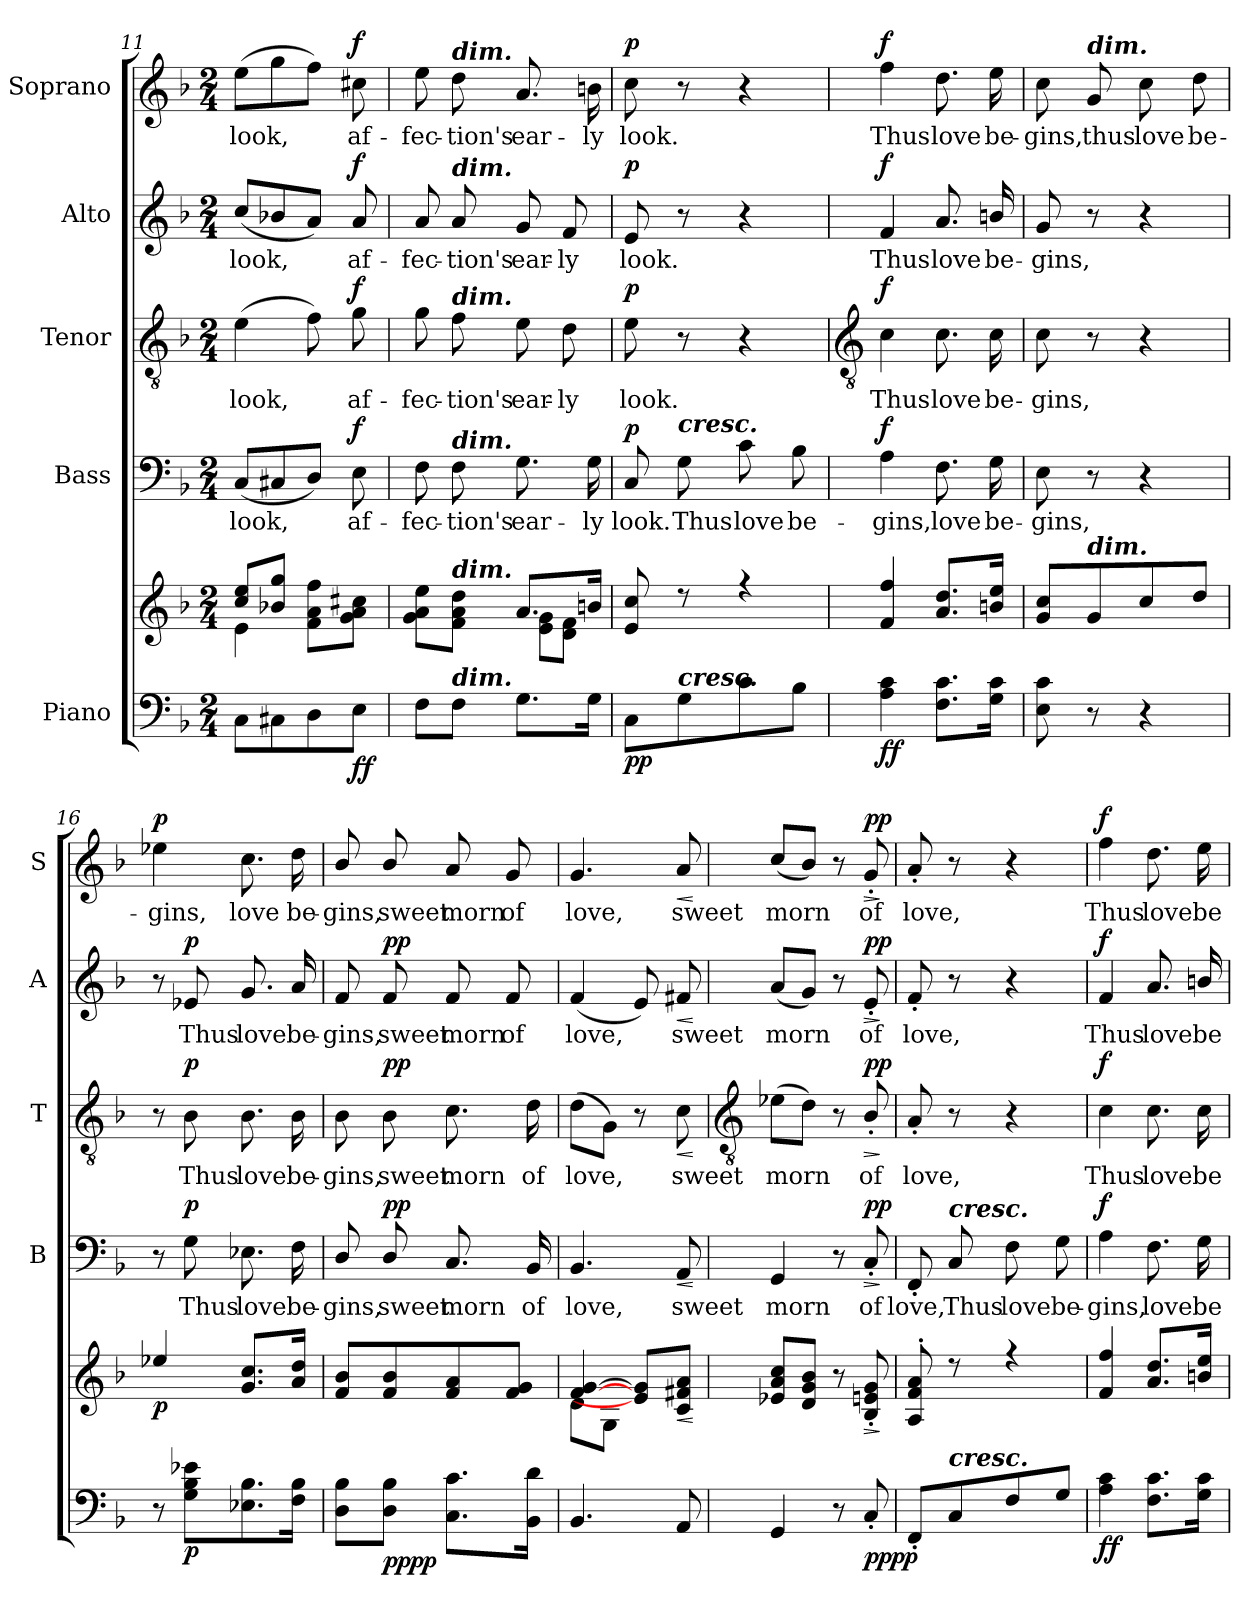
**kern	**kern	**dynam	**kern	**text	**dynam	**kern	**text	**dynam	**kern	**text	**dynam	**kern	**text	**dynam
*part5	*part5	*part5	*part4	*part4	*part4	*part3	*part3	*part3	*part2	*part2	*part2	*part1	*part1	*part1
*staff6	*staff5	*staff5/6	*staff4	*staff4	*staff4	*staff3	*staff3	*staff3	*staff2	*staff2	*staff2	*staff1	*staff1	*staff1
*I"Piano	*	*	*I"Bass	*	*	*I"Tenor	*	*	*I"Alto	*	*	*I"Soprano	*	*
*	*	*	*I'B	*	*	*I'T	*	*	*I'A	*	*	*I'S	*	*
*clefF4	*clefG2	*	*clefF4	*	*	*clefGv2	*	*	*clefG2	*	*	*clefG2	*	*
*k[b-]	*k[b-]	*	*k[b-]	*	*	*k[b-]	*	*	*k[b-]	*	*	*k[b-]	*	*
*F:	*F:	*	*F:	*	*	*F:	*	*	*F:	*	*	*F:	*	*
*M2/4	*M2/4	*	*M2/4	*	*	*M2/4	*	*	*M2/4	*	*	*M2/4	*	*
=11	=11	=11	=11	=11	=11	=11	=11	=11	=11	=11	=11	=11	=11	=11
*	*^	*	*	*	*	*	*	*	*	*	*	*	*	*
!	!	!	!	!	!LO:LY:b	!	!	!LO:LY:b	!	!	!LO:LY:b	!	!	!LO:LY:b	!
8CL	8cc/ 8ee/L	4e\	.	(<8CL	look,	.	(>4e	look,	.	(>8ccL	look,	.	(>8eeL	look,	.
8C#X	8b-X/ 8gg/J	.	.	8C#X	.	.	.	.	.	8b-X/	.	.	8gg	.	.
8D	8f 8a 8ffL	4ryy	.	8DJ)	.	.	8f)	.	.	8aJ)	.	.	8ffJ)	.	.
!	!	!	!LO:DY:b=2	!	!LO:LY:b	!	!	!LO:LY:b	!	!	!LO:LY:b	!	!	!LO:LY:b	!
!	!	!	!LO:DY:n=1:b	!	!	!LO:DY:b	!	!	!LO:DY:b	!	!	!LO:DY:b	!	!	!LO:DY:b
8EJ	8g 8a 8cc#XJ	.	f f	8E	af-	f	8g	af-	f	8a	af-	f	8cc#X	af-	f
=12	=12	=12	=12	=12	=12	=12	=12	=12	=12	=12	=12	=12	=12	=12	=12
!	!	!	!	!	!LO:LY:b	!	!	!LO:LY:b	!	!	!LO:LY:b	!	!	!LO:LY:b	!
8FL	8g 8a 8eeL	4ryy	.	8F	-fec-	.	8g	-fec-	.	8a	-fec-	.	8ee	-fec-	.
!	!	!	!	!	!	!	!	!	!	!	!	!	!LO:TX:a:Bi:t=dim.	!	!
!	!	!	!	!	!	!	!	!	!	!LO:TX:a:Bi:t=dim.	!	!	!	!	!
!	!	!	!	!	!	!	!LO:TX:a:Bi:t=dim.	!	!	!	!	!	!	!	!
!	!	!	!	!LO:TX:a:Bi:t=dim.	!	!	!	!	!	!	!	!	!	!	!
!	!LO:TX:a:Bi:t=dim.	!	!	!	!	!	!	!	!	!	!	!	!	!	!
!LO:TX:a:Bi:t=dim.	!	!	!	!	!	!	!	!	!	!	!	!	!	!	!
!	!	!	!	!	!LO:LY:b	!	!	!LO:LY:b	!	!	!LO:LY:b	!	!	!LO:LY:b	!
8FJ	8f 8a 8ddJ	.	.	8F	-tion's	.	8f	-tion's	.	8a	-tion's	.	8dd	-tion's	.
!	!	!	!	!	!LO:LY:b	!	!	!LO:LY:b	!	!	!LO:LY:b	!	!	!LO:LY:b	!
8.GL	8.aL	8e\ 8g\L	.	8.G	ear-	.	8e	ear-	.	8g	ear-	.	8.a	ear-	.
!	!	!	!	!	!	!	!	!LO:LY:b	!	!	!LO:LY:b	!	!	!	!
.	.	8d\ 8f\J	.	.	.	.	8d	-ly	.	8f	-ly	.	.	.	.
!	!	!	!	!	!LO:LY:b	!	!	!	!	!	!	!	!	!LO:LY:b	!
16GJ	16bnJ	.	.	16G	-ly	.	.	.	.	.	.	.	16bn	-ly	.
=13	=13	=13	=13	=13	=13	=13	=13	=13	=13	=13	=13	=13	=13	=13	=13
!	!	!LO:N:vis=1	!LO:DY:b=2	!	!LO:LY:b	!	!	!LO:LY:b	!	!	!LO:LY:b	!	!	!LO:LY:b	!
!	!	!	!LO:DY:n=1:b	!	!	!LO:DY:b	!	!	!LO:DY:b	!	!	!LO:DY:b	!	!	!LO:DY:b
8CL	8e 8cc	2ryy	p p	8C	look.	p	8e	look.	p	8e	look.	p	8cc	look.	p
!	!	!	!	!LO:TX:a:Bi:t=cresc.	!	!	!	!	!	!	!	!	!	!	!
!LO:TX:a:Bi:t=cresc.	!	!	!	!	!	!	!	!	!	!	!	!	!	!	!
!	!	!	!	!	!LO:LY:b	!	!	!	!	!	!	!	!	!	!
8G	8r	.	.	8G	Thus	.	8r	.	.	8r	.	.	8r	.	.
!	!	!	!	!	!LO:LY:b	!	!	!	!	!	!	!	!	!	!
8c	4r	.	.	8c	love	.	4r	.	.	4r	.	.	4r	.	.
!	!	!	!	!	!LO:LY:b	!	!	!	!	!	!	!	!	!	!
8B-J	.	.	.	8B-	be-	.	.	.	.	.	.	.	.	.	.
!!LO:LB:g=z
=14	=14	=14	=14	=14	=14	=14	=14	=14	=14	=14	=14	=14	=14	=14	=14
*	*	*	*	*	*	*	*clefGv2	*	*	*	*	*	*	*	*
!	!	!LO:N:vis=1	!LO:DY:b=2	!	!LO:LY:b	!	!	!LO:LY:b	!	!	!LO:LY:b	!	!	!LO:LY:b	!
!	!	!	!LO:DY:n=1:b	!	!	!LO:DY:b	!	!	!LO:DY:b	!	!	!LO:DY:b	!	!	!LO:DY:b
4A 4c	4f 4ff	2ryy	f f	4A	gins,	f	4c	Thus	f	4f	Thus	f	4ff	Thus	f
!	!	!	!	!	!LO:LY:b	!	!	!LO:LY:b	!	!	!LO:LY:b	!	!	!LO:LY:b	!
8.F 8.cL	8.a 8.ddL	.	.	8.F	love	.	8.c	love	.	8.a	love	.	8.dd	love	.
!	!	!	!	!	!LO:LY:b	!	!	!LO:LY:b	!	!	!LO:LY:b	!	!	!LO:LY:b	!
16G 16cJ	16bn 16eeJ	.	.	16G	be-	.	16c	be-	.	16bn/	be-	.	16ee	be-	.
=15	=15	=15	=15	=15	=15	=15	=15	=15	=15	=15	=15	=15	=15	=15	=15
!	!	!LO:N:vis=1	!	!	!LO:LY:b	!	!	!LO:LY:b	!	!	!LO:LY:b	!	!	!LO:LY:b	!
8E 8c	8g 8ccL	2ryy	.	8E	-gins,	.	8c	-gins,	.	8g	-gins,	.	8cc	-gins,	.
!	!	!	!	!	!	!	!	!	!	!	!	!	!LO:TX:a:Bi:t=dim.	!	!
!	!LO:TX:a:Bi:t=dim.	!	!	!	!	!	!	!	!	!	!	!	!	!	!
!	!	!	!	!	!	!	!	!	!	!	!	!	!	!LO:LY:b	!
8r	8g	.	.	8r	.	.	8r	.	.	8r	.	.	8g	thus	.
!	!	!	!	!	!	!	!	!	!	!	!	!	!	!LO:LY:b	!
4r	8cc	.	.	4r	.	.	4r	.	.	4r	.	.	8cc	love	.
!	!	!	!	!	!	!	!	!	!	!	!	!	!	!LO:LY:b	!
.	8ddJ	.	.	.	.	.	.	.	.	.	.	.	8dd	be-	.
=16	=16	=16	=16	=16	=16	=16	=16	=16	=16	=16	=16	=16	=16	=16	=16
!	!	!LO:N:vis=1	!LO:DY:b	!	!	!	!	!	!	!	!	!	!	!LO:LY:b	!LO:DY:b
8r	4ee-X	2ryy	p	8r	.	.	8r	.	.	8r	.	.	4ee-X	gins,	p
!	!	!	!LO:DY:b=2	!	!LO:LY:b	!LO:DY:b	!	!LO:LY:b	!LO:DY:b	!	!LO:LY:b	!LO:DY:b	!	!	!
8G 8B- 8e-XL	.	.	p	8G	Thus	p	8B-	Thus	p	8e-X	Thus	p	.	.	.
!	!	!	!	!	!LO:LY:b	!	!	!LO:LY:b	!	!	!LO:LY:b	!	!	!LO:LY:b	!
8.E-X 8.B-	8.g 8.ccL	.	.	8.E-X	love	.	8.B-	love	.	8.g	love	.	8.cc	love	.
!	!	!	!	!	!LO:LY:b	!	!	!LO:LY:b	!	!	!LO:LY:b	!	!	!LO:LY:b	!
16F 16B-J	16a 16ddJ	.	.	16F	be-	.	16B-	be-	.	16a	be-	.	16dd	be-	.
=17	=17	=17	=17	=17	=17	=17	=17	=17	=17	=17	=17	=17	=17	=17	=17
!	!	!LO:N:vis=1	!	!	!LO:LY:b	!	!	!LO:LY:b	!	!	!LO:LY:b	!	!	!LO:LY:b	!
8D 8B-L	8f/ 8b-/L	2ryy	.	8D/	-gins,	.	8B-	-gins,	.	8f	-gins,	.	8b-/	-gins,	.
!	!	!	!LO:DY:b=2	!	!LO:LY:b	!	!	!LO:LY:b	!	!	!LO:LY:b	!	!	!LO:LY:b	!
!	!	!	!LO:DY:n=1:b	!	!	!LO:DY:b	!	!	!LO:DY:b	!	!	!LO:DY:b	!	!	!
8D 8B-J	8f/ 8b-/	.	pp pp	8D/	sweet	pp	8B-	sweet	pp	8f	sweet	pp	8b-/	sweet	.
!	!	!	!	!	!LO:LY:b	!	!	!LO:LY:b	!	!	!LO:LY:b	!	!	!LO:LY:b	!
8.C 8.cL	8f 8a	.	.	8.C	morn	.	8.c	morn	.	8f	morn	.	8a	morn	.
!	!	!	!	!	!	!	!	!	!	!	!LO:LY:b	!	!	!LO:LY:b	!
.	8f 8gJ	.	.	.	.	.	.	.	.	8f	of	.	8g	of	.
!	!	!	!	!	!LO:LY:b	!	!	!LO:LY:b	!	!	!	!	!	!	!
16BB- 16dJ	.	.	.	16BB-	of	.	16d	of	.	.	.	.	.	.	.
=18	=18	=18	=18	=18	=18	=18	=18	=18	=18	=18	=18	=18	=18	=18	=18
!	!	!	!	!	!LO:LY:b	!	!	!LO:LY:b	!	!	!LO:LY:b	!	!	!LO:LY:b	!
4.BB-	[4f [4g	8d\L	.	4.BB-	love,	.	(>8dL	love,	.	(<4f	love,	.	4.g	love,	.
.	.	8G\J	.	.	.	.	8GJ)	.	.	.	.	.	.	.	.
.	8e] 8g]L	4ryy	.	.	.	.	8r	.	.	8e)	.	.	.	.	.
!	!	!	!LO:HP:b	!	!LO:LY:b	!LO:HP:b	!	!LO:LY:b	!LO:HP:b	!	!LO:LY:b	!LO:HP:b	!	!LO:LY:b	!LO:HP:b
8AA	8c 8f#X 8aJ	.	<	8AA	sweet	<	8c	sweet	<	8f#X	sweet	<	8a	sweet	<
*	*v	*v	*	*	*	*	*	*	*	*	*	*	*	*	*
.	.	[	.	.	[	.	.	[	.	.	[	.	.	[
!!LO:LB:g=z
=19	=19	=19	=19	=19	=19	=19	=19	=19	=19	=19	=19	=19	=19	=19
*	*	*	*	*	*	*clefGv2	*	*	*	*	*	*	*	*
*	*^	*	*	*	*	*	*	*	*	*	*	*	*	*
!	!	!LO:N:vis=1	!	!	!LO:LY:b	!	!	!LO:LY:b	!	!	!LO:LY:b	!	!	!LO:LY:b	!
4GG	8e-X 8a 8ccL	2ryy	.	4GG	morn	.	(>8e-XL	morn	.	(<8aL	morn	.	(>8ccL	morn	.
.	8d/ 8g/ 8b-/J	.	.	.	.	.	8dJ)	.	.	8gJ)	.	.	8b-/J)	.	.
8r	8r	.	.	8r	.	.	8r	.	.	8r	.	.	8r	.	.
!	!	!	!LO:HP:b	!	!LO:LY:b	!LO:HP:b	!	!LO:LY:b	!LO:HP:b	!	!LO:LY:b	!LO:HP:b	!	!LO:LY:b	!LO:HP:b
!	!	!	!LO:DY:n=1:b=2	!	!	!	!	!	!	!	!	!	!	!	!
!	!	!	!LO:DY:n=2:b	!	!	!LO:DY:n=1:b	!	!	!LO:DY:n=1:b	!	!	!LO:DY:n=1:b	!	!	!LO:DY:n=1:b
8C'	8B-' 8en' 8g'	.	> pp pp	8C'	of	> pp	8B-'/	of	> pp	8e'	of	> pp	8g'	of	> pp
*	*v	*v	*	*	*	*	*	*	*	*	*	*	*	*	*
.	.	]	.	.	]	.	.	]	.	.	]	.	.	]
=20	=20	=20	=20	=20	=20	=20	=20	=20	=20	=20	=20	=20	=20	=20
*	*^	*	*	*	*	*	*	*	*	*	*	*	*	*
!	!	!LO:N:vis=1	!	!	!LO:LY:b	!	!	!LO:LY:b	!	!	!LO:LY:b	!	!	!LO:LY:b	!
8FF'L	8A' 8f' 8a'	2ryy	.	8FF'	love,	.	8A'	love,	.	8f'	love,	.	8a'	love,	.
!	!	!	!	!LO:TX:a:Bi:t=cresc.	!	!	!	!	!	!	!	!	!	!	!
!LO:TX:a:Bi:t=cresc.	!	!	!	!	!	!	!	!	!	!	!	!	!	!	!
!	!	!	!	!	!LO:LY:b	!	!	!	!	!	!	!	!	!	!
8C	8r	.	.	8C	Thus	.	8r	.	.	8r	.	.	8r	.	.
!	!	!	!	!	!LO:LY:b	!	!	!	!	!	!	!	!	!	!
8F	4r	.	.	8F	love	.	4r	.	.	4r	.	.	4r	.	.
!	!	!	!	!	!LO:LY:b	!	!	!	!	!	!	!	!	!	!
8GJ	.	.	.	8G	be-	.	.	.	.	.	.	.	.	.	.
=21	=21	=21	=21	=21	=21	=21	=21	=21	=21	=21	=21	=21	=21	=21	=21
!	!	!LO:N:vis=1	!LO:DY:b=2	!	!LO:LY:b	!	!	!LO:LY:b	!	!	!LO:LY:b	!	!	!LO:LY:b	!
!	!	!	!LO:DY:n=1:b	!	!	!LO:DY:b	!	!	!LO:DY:b	!	!	!LO:DY:b	!	!	!LO:DY:b
4A 4c	4f 4ff	2ryy	f f	4A	gins,	f	4c	Thus	f	4f	Thus	f	4ff	Thus	f
!	!	!	!	!	!LO:LY:b	!	!	!LO:LY:b	!	!	!LO:LY:b	!	!	!LO:LY:b	!
8.F 8.cL	8.a 8.ddL	.	.	8.F	love	.	8.c	love	.	8.a	love	.	8.dd	love	.
!	!	!	!	!	!LO:LY:b	!	!	!LO:LY:b	!	!	!LO:LY:b	!	!	!LO:LY:b	!
16G 16cJ	16bn 16eeJ	.	.	16G	be-	.	16c	be-	.	16bn/	be-	.	16ee	be-	.
*	*v	*v	*	*	*	*	*	*	*	*	*	*	*	*	*
=	=	=	=	=	=	=	=	=	=	=	=	=	=	=
*-	*-	*-	*-	*-	*-	*-	*-	*-	*-	*-	*-	*-	*-	*-
